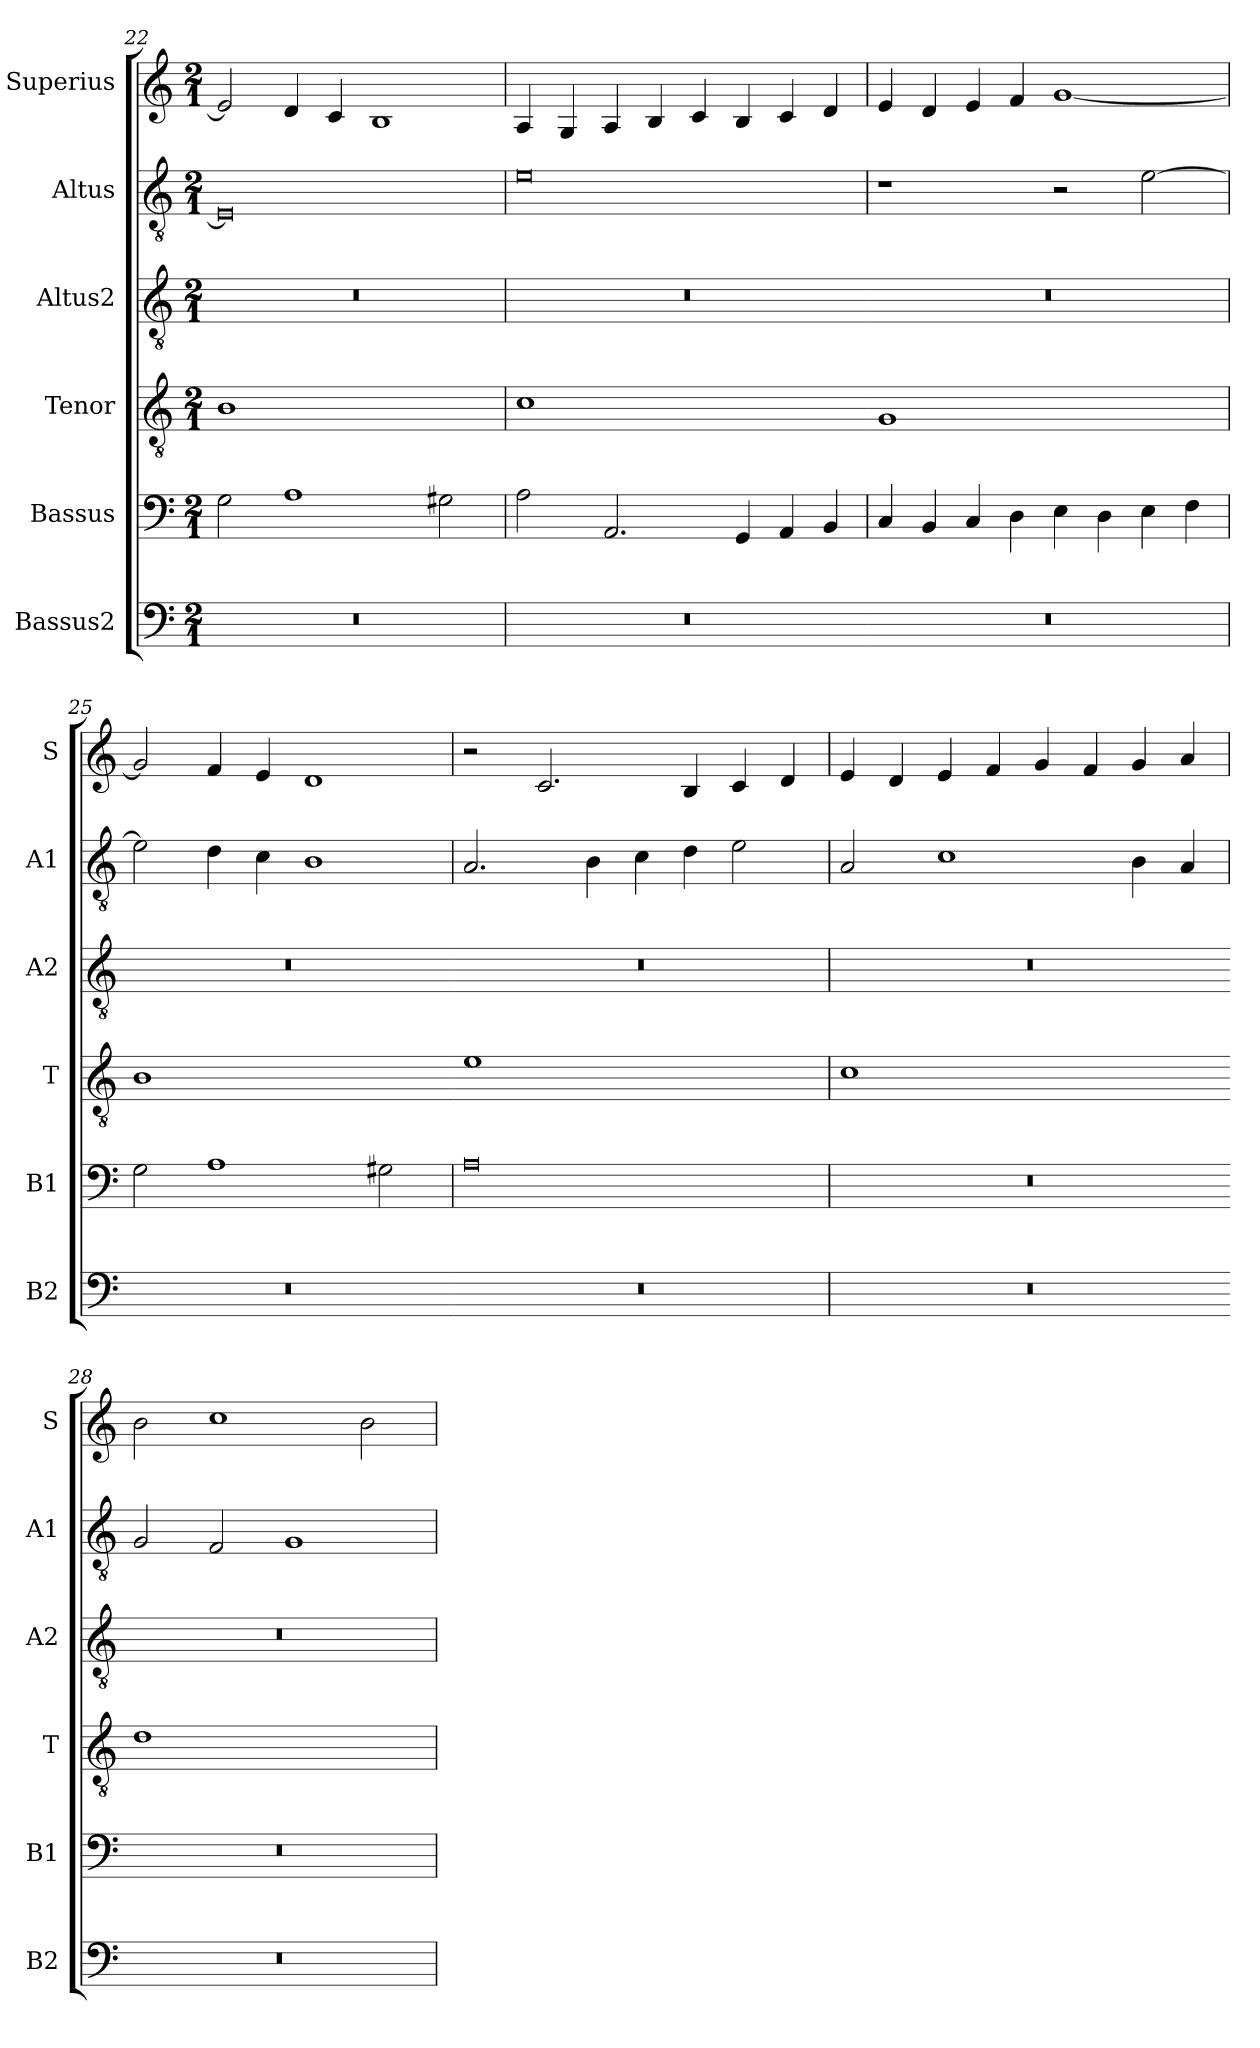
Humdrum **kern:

**kern	**kern	**kern	**kern	**kern	**kern
*part6	*part5	*part4	*part3	*part2	*part1
*staff6	*staff5	*staff4	*staff3	*staff2	*staff1
*I"Bassus2	*I"Bassus	*I"Tenor	*I"Altus2	*I"Altus	*I"Superius
*I'B2	*I'B1	*I'T	*I'A2	*I'A1	*I'S
*clefF4	*clefF4	*clefGv2	*clefGv2	*clefGv2	*clefG2
*k[]	*k[]	*k[]	*k[]	*k[]	*k[]
*M2/1	*M2/1	*M2/1	*M2/1	*M2/1	*M2/1
=22	=22	=22	=22	=22	=22
!	!	!LO:N:vis=1	!	!	!
0r	2G\	0B	0r	0E]	2e/]
.	1A	.	.	.	4d/
.	.	.	.	.	4c/
.	.	.	.	.	1B
.	2G#X\	.	.	.	.
=23	=23	=23	=23	=23	=23
!	!	!LO:N:vis=1	!	!	!
0r	2A\	0c	0r	0e	4A/
.	.	.	.	.	4G/
.	2.AA/	.	.	.	4A/
.	.	.	.	.	4B/
.	.	.	.	.	4c/
.	4GG/	.	.	.	4B/
.	4AA/	.	.	.	4c/
.	4BB/	.	.	.	4d/
=24	=24	=24-	=24	=24	=24
!	!	!LO:N:vis=1	!	!	!
0r	4C/	0G	0r	1r	4e/
.	4BB/	.	.	.	4d/
.	4C/	.	.	.	4e/
.	4D\	.	.	.	4f/
.	4E\	.	.	2r	[1g
.	4D\	.	.	.	.
.	4E\	.	.	[2e\	.
.	4F\	.	.	.	.
=25	=25	=25	=25	=25	=25
!	!	!LO:N:vis=1	!	!	!
0r	2G\	0B	0r	2e\]	2g/]
.	1A	.	.	4d\	4f/
.	.	.	.	4c\	4e/
.	.	.	.	1B	1d
.	2G#X\	.	.	.	.
=26	=26	=26-	=26	=26	=26
!	!	!LO:N:vis=1	!	!	!
0r	0A	0e	0r	2.A/	2r
.	.	.	.	.	2.c/
.	.	.	.	4B\	.
.	.	.	.	4c\	.
.	.	.	.	4d\	4B/
.	.	.	.	2e\	4c/
.	.	.	.	.	4d/
=27	=27	=27	=27	=27	=27
!	!	!LO:N:vis=1	!	!	!
0r	0r	0c	0r	2A/	4e/
.	.	.	.	.	4d/
.	.	.	.	1c	4e/
.	.	.	.	.	4f/
.	.	.	.	.	4g/
.	.	.	.	.	4f/
.	.	.	.	4B\	4g/
.	.	.	.	4A/	4a/
=28	=28	=28-	=28	=28	=28
!	!	!LO:N:vis=1	!	!	!
0r	0r	0d	0r	2G/	2b\
.	.	.	.	2F/	1cc
.	.	.	.	1G	.
.	.	.	.	.	2b\
=	=	=	=	=	=
*-	*-	*-	*-	*-	*-
